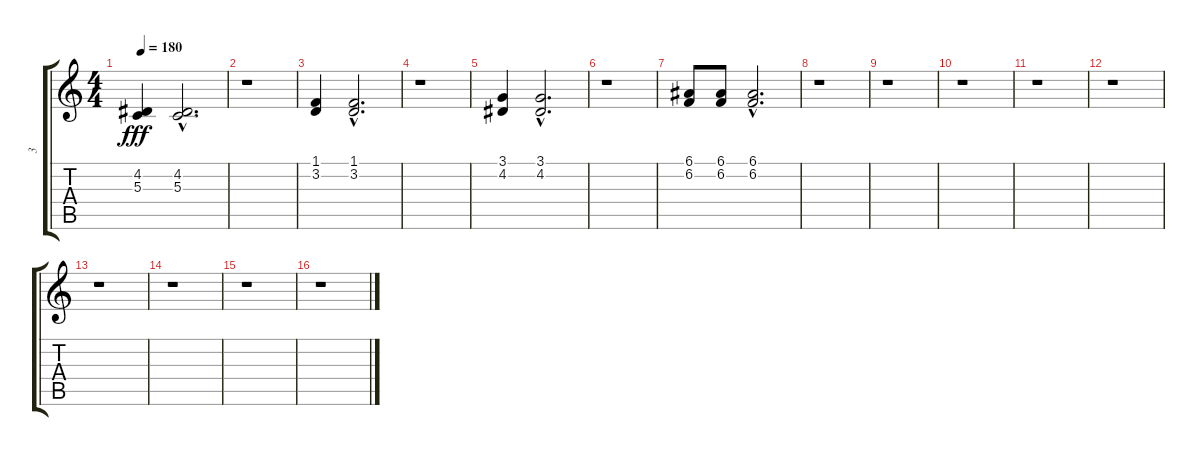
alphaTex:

\track ("3" "3") {instrument frenchhorn}
\staff {score tabs}
\tuning (E4 B3 G3 D3 A2 E2) {hide}
\ts (4 4)
\tempo 180
\clef g2
\ks c
(4.2 5.3).4{dy fff} (4.2{hac} 5.3{hac}).2{d} |
r.1 |
(1.1 3.2).4 (1.1{hac} 3.2{hac}).2{d} |
r.1 |
(3.1 4.2).4 (3.1{hac} 4.2{hac}).2{d} |
r.1 |
(6.1 6.2).8 (6.1 6.2).8 (6.1{hac} 6.2{hac}).2{d} |
r.1 |
r.1 |
r.1 |
r.1 |
r.1 |
r.1 |
r.1 |
r.1 |
r.1
